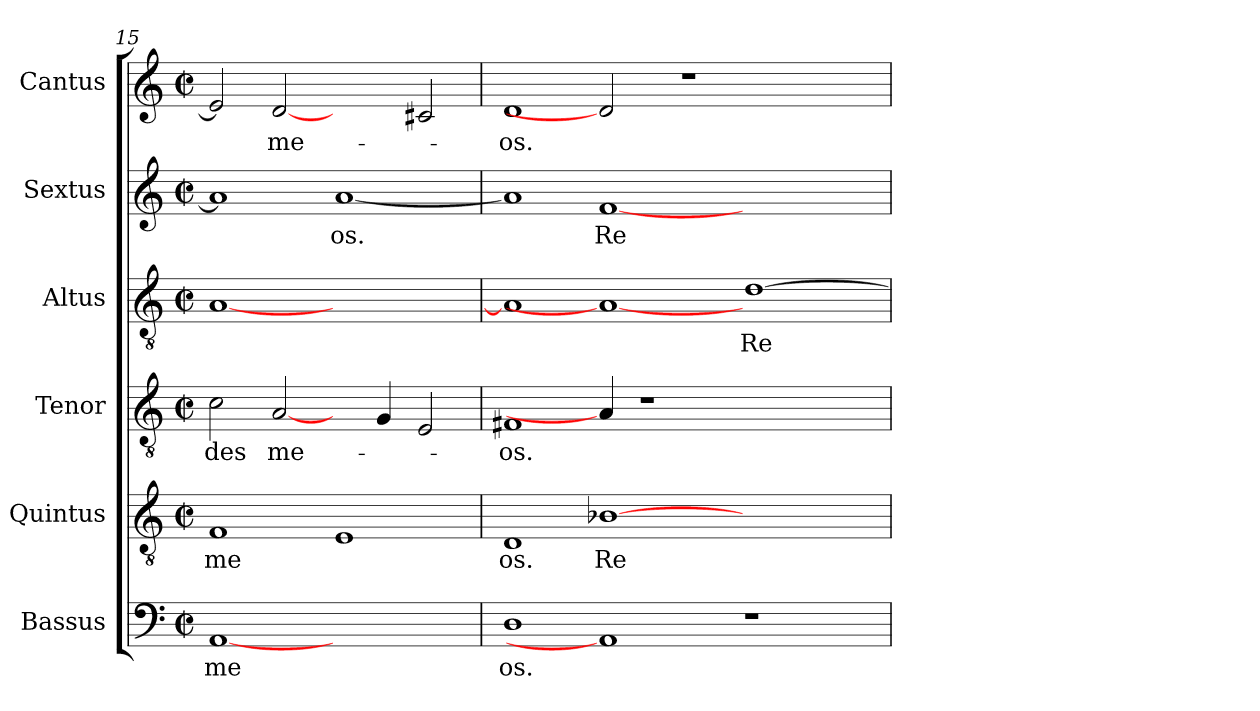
**kern	**text	**kern	**text	**kern	**text	**kern	**text	**kern	**text	**kern	**text
*part6	*part6	*part5	*part5	*part4	*part4	*part3	*part3	*part2	*part2	*part1	*part1
*staff6	*staff6	*staff5	*staff5	*staff4	*staff4	*staff3	*staff3	*staff2	*staff2	*staff1	*staff1
*I"Bassus	*	*I"Quintus	*	*I"Tenor	*	*I"Altus	*	*I"Sextus	*	*I"Cantus	*
*clefF4	*	*clefGv2	*	*clefGv2	*	*clefGv2	*	*clefG2	*	*clefG2	*
*M2/2	*	*M2/2	*	*M2/2	*	*M2/2	*	*M2/2	*	*M2/2	*
*met(c|)	*	*met(c|)	*	*met(c|)	*	*met(c|)	*	*met(c|)	*	*met(c|)	*
=15	=15	=15	=15	=15	=15	=15	=15	=15	=15	=15	=15
!	!LO:LY:b:cj	!	!LO:LY:b:cj	!	!LO:LY:b:cj	!	!	!	!	!	!
[1AA	me	1F	me	2c\	-des	[<1A	.	1a]	.	2e/]	.
!	!	!	!	!	!LO:LY:b	!	!	!	!	!	!LO:LY:b:cj
.	.	.	.	[2A/	me-	.	.	.	.	[2d	me-
!	!	!	!	!	!	!	!	!	!LO:LY:b:cj	!	!
1ryy	.	1E	.	4ryy	.	1ryy	.	[<1a	os.	2ryy	.
.	.	.	.	4G/	.	.	.	.	.	.	.
.	.	.	.	2E/	.	.	.	.	.	2c#X/	.
=16	=16	=16	=16	=16	=16	=16	=16	=16	=16	=16	=16
!	!LO:LY:b:cj	!	!LO:LY:b:cj	!	!LO:LY:b:cj	!	!	!	!	!	!LO:LY:b:cj
1D	os.	1D	os.	1F#X	-os.	1A]	.	1a]	.	1d	-os.
!	!	!	!LO:LY:b:cj	!	!	!	!	!	!LO:LY:b:cj	!	!
1AA]	.	[>1B-X	Re	4A/]	.	1A_	.	[<1f	Re	2d]	.
.	.	.	.	1r	.	.	.	.	.	.	.
.	.	.	.	.	.	.	.	.	.	1r	.
!	!	!	!	!	!	!	!LO:LY:b:cj	!	!	!	!
1r	.	1ryy	.	.	.	[>1d	Re	1ryy	.	.	.
.	.	.	.	2.ryy	.	.	.	.	.	.	.
.	.	.	.	.	.	.	.	.	.	2ryy	.
=	=	=	=	=	=	=	=	=	=	=	=
*-	*-	*-	*-	*-	*-	*-	*-	*-	*-	*-	*-
